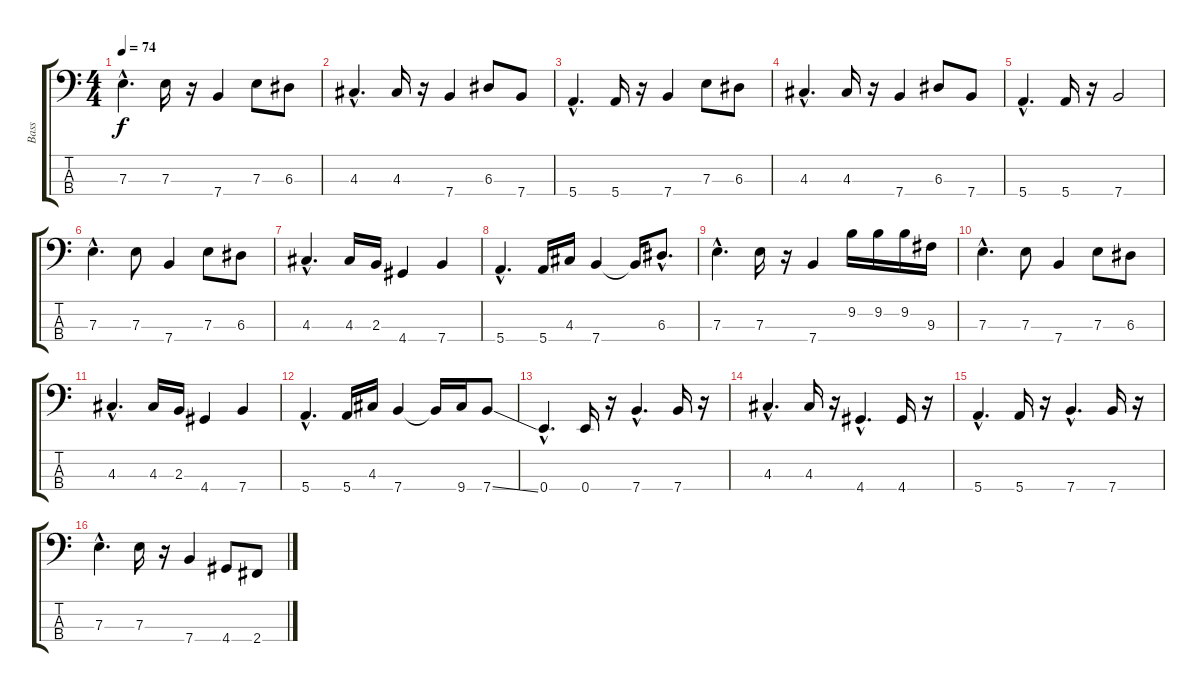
\track ("Bass" "Bass") {instrument electricbassfinger}
\staff {score tabs}
\tuning (G2 D2 A1 E1) {hide}
\ts (4 4)
\tempo 74
\clef f4
\ks c
7.3{hac}.4{d dy f} 7.3.16 r.16 7.4.4 7.3.8 6.3.8 |
4.3{hac}.4{d} 4.3.16 r.16 7.4.4 6.3.8 7.4.8 |
5.4{hac}.4{d} 5.4.16 r.16 7.4.4 7.3.8 6.3.8 |
4.3{hac}.4{d} 4.3.16 r.16 7.4.4 6.3.8 7.4.8 |
5.4{hac}.4{d} 5.4.16 r.16 7.4.2 |
7.3{hac}.4{d} 7.3.8 7.4.4 7.3.8 6.3.8 |
4.3{hac}.4{d} 4.3.16 2.3.16 4.4.4 7.4.4 |
5.4{hac}.4{d} 5.4.16 4.3.16 7.4.4 7.4{t}.16 6.3{hac}.8{d} |
7.3{hac}.4{d} 7.3.16 r.16 7.4.4 9.2.16 9.2.16 9.2.16 9.3.16 |
7.3{hac}.4{d} 7.3.8 7.4.4 7.3.8 6.3.8 |
4.3{hac}.4{d} 4.3.16 2.3.16 4.4.4 7.4.4 |
5.4{hac}.4{d} 5.4.16 4.3.16 7.4.4 7.4{t}.16 9.4.16 7.4{ss}.8 |
0.4{hac}.4{d} 0.4.16 r.16 7.4{hac}.4{d} 7.4.16 r.16 |
4.3{hac}.4{d} 4.3.16 r.16 4.4{hac}.4{d} 4.4.16 r.16 |
5.4{hac}.4{d} 5.4.16 r.16 7.4{hac}.4{d} 7.4.16 r.16 |
7.3{hac}.4{d} 7.3.16 r.16 7.4.4 4.4.8 2.4.8
